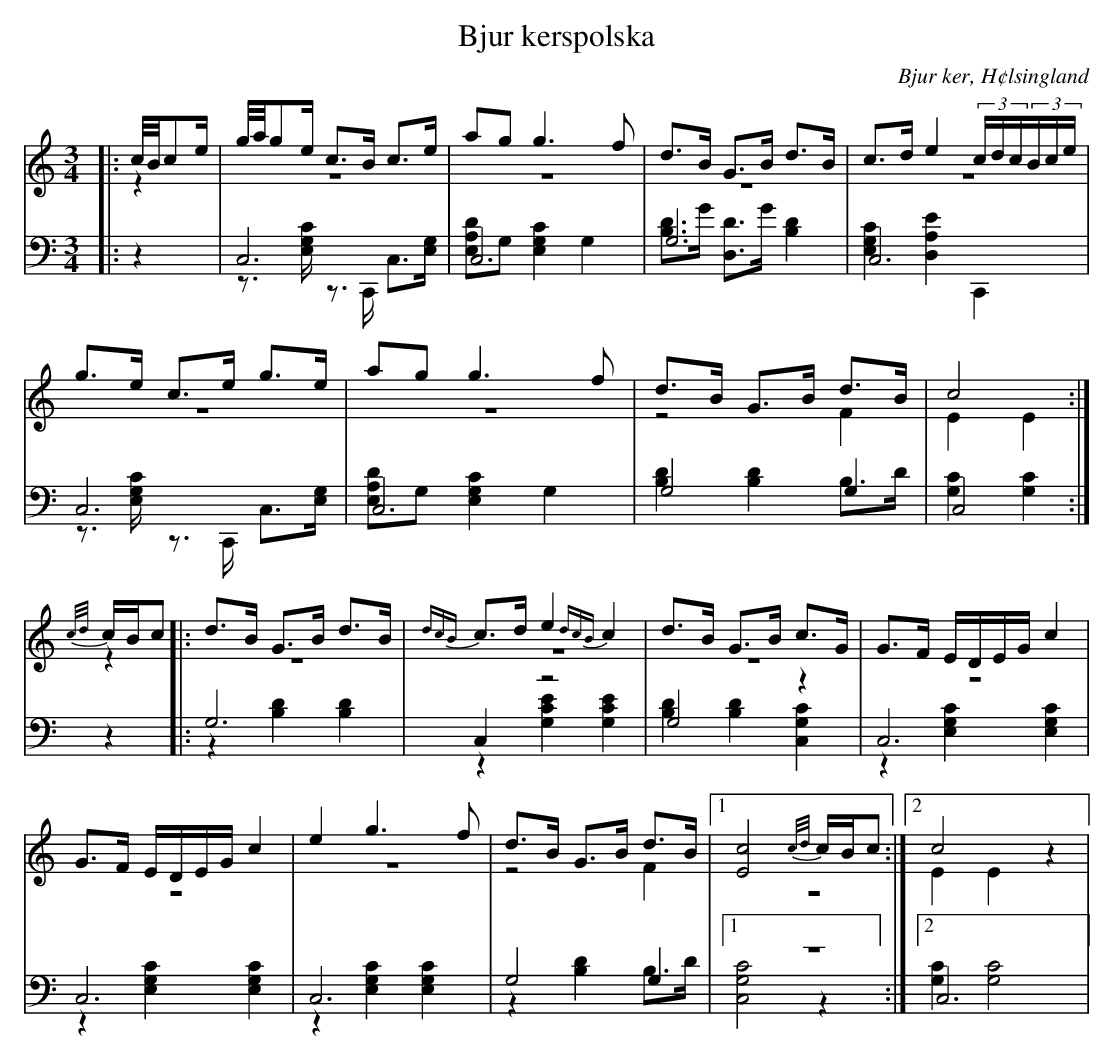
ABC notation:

X:1
T: Bjur kerspolska
O: Bjur ker, H¢lsingland
M: 3/4
L: 1/8
K: C
V:1
V:2 merge
V:3
V:4 merge
V:1
|:c//B//ce/|g//a//ge/ c>B c>e|ag g3 f|d>B G>B d>B|c>d e2 (3c/d/c/(3B/c/e/|
g>e c>e g>e|ag g3 f|d>B G>B d>B|c4:|
{c/d/}c/B/c |:d>B G>B d>B|{dcB}c>d e2 {dcB}c2|d>B G>B c>G|G>F E/D/E/G/ c2|
G>F E/D/E/G/ c2|e2 g3 f|d>B G>B d>B|1 [E4c4] {c/d/}c/B/c:|2 c4 z2|
V:2
|:z2|z6|z6|z6|z6|
z6|z6|z4 F2|E2 E2:|
z2|:z6|z6|z6|z6|
 z6|z6|z4 F2|1 z6:|2 E2 E2 z2|
V:3 clef=bass
|:z2|C,6|C,6|G,6|C,6|
C,6|C,6|G,4 G,2|C,4:|
z2|:G,6|C,2 z4|G,4 z2|C,6|
 C,6|C,6|G,4 G,2|1 z6:|2 C,6|
V:4 clef=bass
|:z2|z>[E,G,C] z>C,, C,>[E,G,]|[E,A,D]G, [E,2G,2C2] G,2|[B,D]>G [D,D]>G [B,2D2]|[E,2G,2C2] [D,2A,2E2] C,,2|
z>[E,G,C] z>C,, C,>[E,G,]|[E,A,D]G, [E,2G,2C2] G,2|[B,2D2] [B,2D2] B,>D|[G,2C2][G,2C2]:|
z2|:z2 [B,2D2] [B,2D2]|z2 [G,2C2E2] [G,2C2E2]|[B,2D2][B,2D2] [C,2G,2C2]|z2 [E,2G,2C2] [E,2G,2C2]|
z2 [E,2G,2C2] [E,2G,2C2]|z2 [E,2G,2C2] [E,2G,2C2]|z2 [B,2D2] B,>D|1 [C,4G,4C4] z2:|2 [G,2C2] [G,4C4]|
